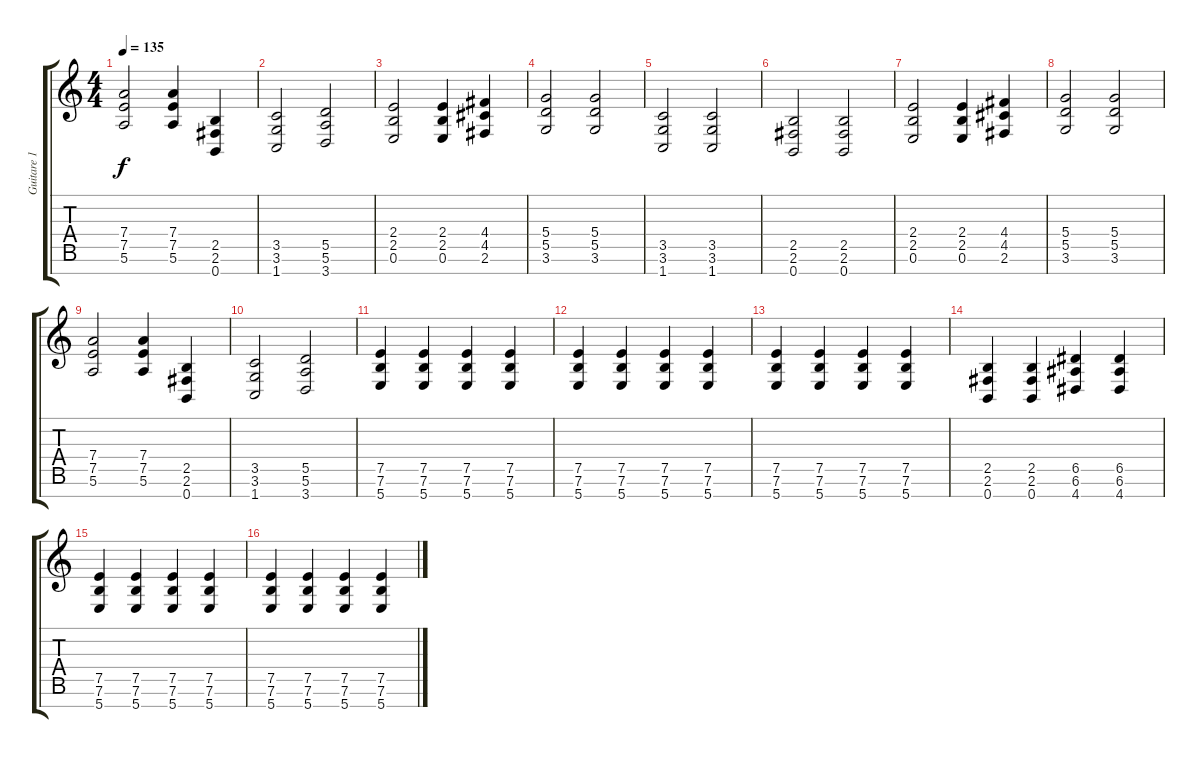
\track ("Guitare 1" "Guitare 1") {instrument distortionguitar}
\staff {score tabs}
\tuning (E4 B3 G3 D3 A2 E2 B1) {hide}
\ts (4 4)
\tempo 135
\clef g2
\ks c
(7.4 7.5 5.6).2{dy f} (7.4 7.5 5.6).4 (2.5 2.6 0.7).4 |
(3.5 3.6 1.7).2 (5.5 5.6 3.7).2 |
(2.4 2.5 0.6).2 (2.4 2.5 0.6).4 (4.4 4.5 2.6).4 |
(5.4 5.5 3.6).2 (5.4 5.5 3.6).2 |
(3.5 3.6 1.7).2 (3.5 3.6 1.7).2 |
(2.5 2.6 0.7).2 (2.5 2.6 0.7).2 |
(2.4 2.5 0.6).2 (2.4 2.5 0.6).4 (4.4 4.5 2.6).4 |
(5.4 5.5 3.6).2 (5.4 5.5 3.6).2 |
(7.4 7.5 5.6).2 (7.4 7.5 5.6).4 (2.5 2.6 0.7).4 |
(3.5 3.6 1.7).2 (5.5 5.6 3.7).2 |
(7.5 7.6 5.7).4 (7.5 7.6 5.7).4 (7.5 7.6 5.7).4 (7.5 7.6 5.7).4 |
(7.5 7.6 5.7).4 (7.5 7.6 5.7).4 (7.5 7.6 5.7).4 (7.5 7.6 5.7).4 |
(7.5 7.6 5.7).4 (7.5 7.6 5.7).4 (7.5 7.6 5.7).4 (7.5 7.6 5.7).4 |
(2.5 2.6 0.7).4 (2.5 2.6 0.7).4 (6.5 6.6 4.7).4 (6.5 6.6 4.7).4 |
(7.5 7.6 5.7).4 (7.5 7.6 5.7).4 (7.5 7.6 5.7).4 (7.5 7.6 5.7).4 |
(7.5 7.6 5.7).4 (7.5 7.6 5.7).4 (7.5 7.6 5.7).4 (7.5 7.6 5.7).4
